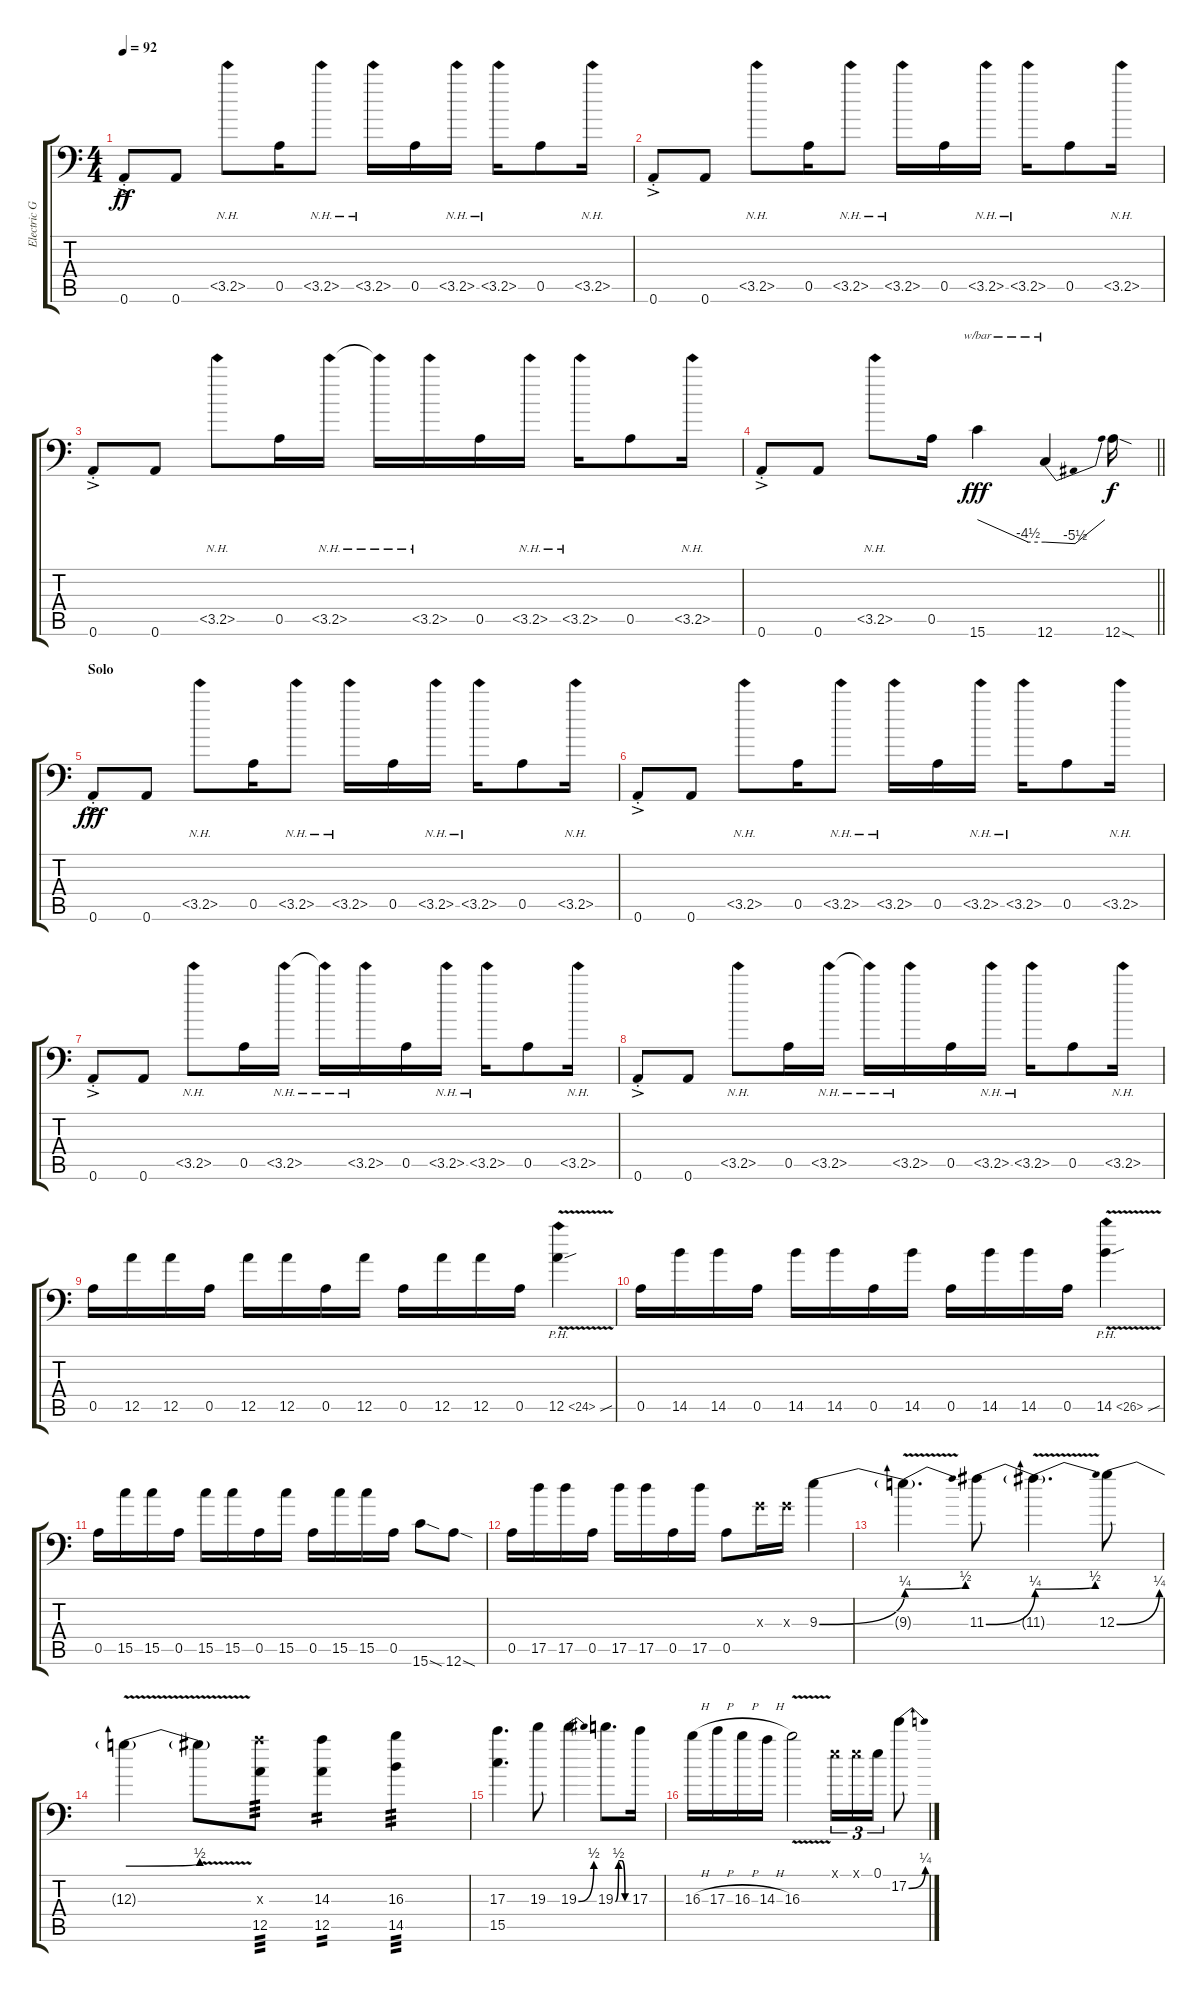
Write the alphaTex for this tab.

\track ("Electric Guitar" "Electric G") {instrument overdrivenguitar}
\staff {score tabs}
\tuning (E4 B3 G3 D3 A2 A1) {hide}
\ts (4 4)
\section ("" "")
\tempo 92
\clef f4
\ks c
0.6{ac st}.8{dy ff} 0.6.8 3.5{nh}.8 0.5.16 3.5{nh}.8 3.5{nh}.16 0.5.16 3.5{nh}.16 3.5{nh}.16 0.5.8 3.5{nh}.16 |
0.6{ac st}.8 0.6.8 3.5{nh}.8 0.5.16 3.5{nh}.8 3.5{nh}.16 0.5.16 3.5{nh}.16 3.5{nh}.16 0.5.8 3.5{nh}.16 |
0.6{ac st}.8 0.6.8 3.5{nh}.8 0.5.16 3.5{nh}.16 3.5{nh t}.16 3.5{nh}.16 0.5.16 3.5{nh}.16 3.5{nh}.16 0.5.8 3.5{nh}.16 |
\barLineRight lightlight
0.6{ac st}.8 0.6.8 3.5{nh}.8 0.5.16 15.6.4{tbe (custom default 0 0 45 -18 60 -18) dy fff} 12.6.4{tbe (dip default 0 -18 30 -22 60 0)} 12.6{sod}.16{dy f} |
\section ("" "Solo")
0.6{ac st}.8{dy fff} 0.6.8 3.5{nh}.8 0.5.16 3.5{nh}.8 3.5{nh}.16 0.5.16 3.5{nh}.16 3.5{nh}.16 0.5.8 3.5{nh}.16 |
0.6{ac st}.8 0.6.8 3.5{nh}.8 0.5.16 3.5{nh}.8 3.5{nh}.16 0.5.16 3.5{nh}.16 3.5{nh}.16 0.5.8 3.5{nh}.16 |
0.6{ac st}.8 0.6.8 3.5{nh}.8 0.5.16 3.5{nh}.16 3.5{nh t}.16 3.5{nh}.16 0.5.16 3.5{nh}.16 3.5{nh}.16 0.5.8 3.5{nh}.16 |
0.6{ac st}.8 0.6.8 3.5{nh}.8 0.5.16 3.5{nh}.16 3.5{nh t}.16 3.5{nh}.16 0.5.16 3.5{nh}.16 3.5{nh}.16 0.5.8 3.5{nh}.16 |
0.5.16 12.5.16 12.5.16 0.5.16 12.5.16 12.5.16 0.5.16 12.5.16 0.5.16 12.5.16 12.5.16 0.5.16 12.5{ph 12 v sou}.4 |
0.5.16 14.5.16 14.5.16 0.5.16 14.5.16 14.5.16 0.5.16 14.5.16 0.5.16 14.5.16 14.5.16 0.5.16 14.5{ph 12 v sou}.4 |
0.5.16 15.5.16 15.5.16 0.5.16 15.5.16 15.5.16 0.5.16 15.5.16 0.5.16 15.5.16 15.5.16 0.5.16 15.6{sod}.8 12.6{sod}.8 |
0.5.16 17.5.16 17.5.16 0.5.16 17.5.16 17.5.16 0.5.16 17.5.16 0.5.8 0.3{x}.16 0.3{x}.16 9.3{be (bend 0 0 60 1)}.4 |
9.3{be (bend 0 1 60 2) v t}.4{d} 11.3{be (bend 0 0 60 1)}.8 11.3{be (bend 0 1 60 2) v t}.4{d} 12.3{be (bend 0 0 60 1)}.8 |
12.3{be (bend 0 1 60 2) v t}.4 12.3{v t}.8 (14.3{x} 12.5).8{tp 3} (14.3 12.5).4{tp 2} (16.3 14.5).4{tp 3} |
(17.3 15.5).4{d} 19.3.8 19.3{be (bend 0 0 60 2)}.4 19.3{be (custom 0 0 15 2 30 2 45 0 60 0)}.8{d} 17.3.16 |
16.3{h}.16 17.3{h}.16 16.3{h}.16 14.3{h}.16 16.3{v}.2 0.1{x}.16{tu (3 2)} 0.1{x}.16{tu (3 2)} 0.1.16{tu (3 2)} 17.2{be (bend 0 0 60 1)}.8
